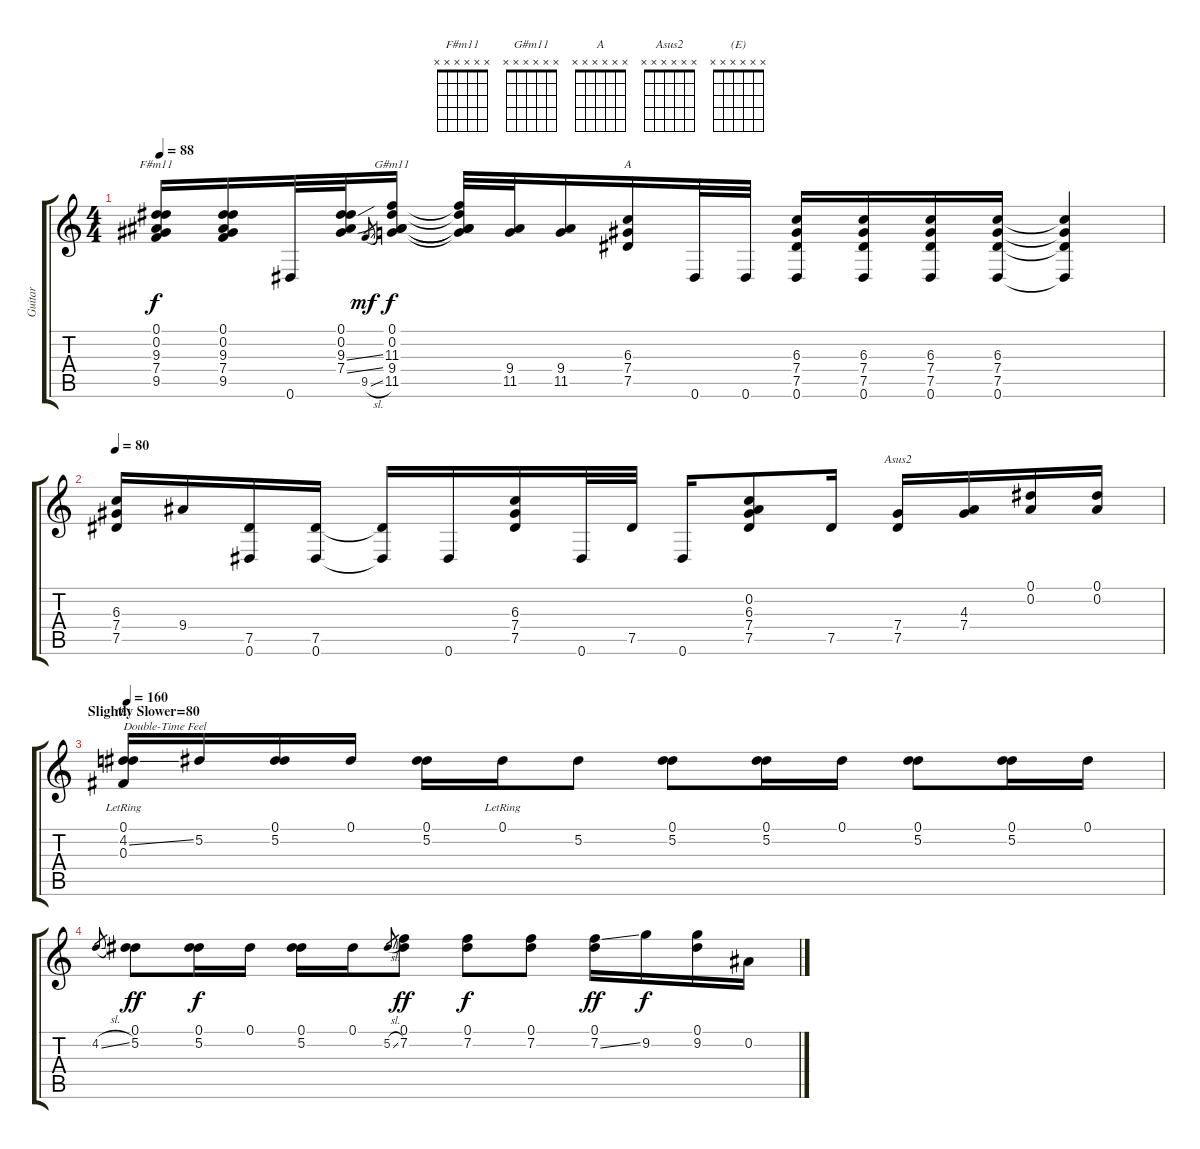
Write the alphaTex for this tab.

\track ("Guitar" "Guitar") {instrument overdrivenguitar}
\staff {score tabs}
\tuning (Eb4 Bb3 Gb3 Db3 Ab2 Eb2) {hide}
\chord ("F#m11" x x x x x x) {firstfret 0}
\chord ("G#m11" x x x x x x) {firstfret 0}
\chord ("A" x x x x x x) {firstfret 0}
\chord ("Asus2" x x x x x x) {firstfret 0}
\chord ("(E)" x x x x x x) {firstfret 0}
\ts (4 4)
\tempo 88
\clef g2
\ks c
(0.1 0.2 9.3 7.4 9.5).16{ch "F#m11" dy f} (0.1 0.2 9.3 7.4 9.5).16 0.6.32 (0.1 0.2 9.3{ss} 7.4{ss}).32 9.5{sl}.8{gr dy mf} (0.1 0.2 11.3 9.4 11.5).16{ch "G#m11" dy f} (0.1{t} 0.2{t} 11.3{t} 9.4{t} 11.5{t}).32 (9.4 11.5).32 (9.4 11.5).16 (6.3 7.4 7.5).16{ch "A"} 0.6.32 0.6.32 (6.3 7.4 7.5 0.6).16 (6.3 7.4 7.5 0.6).16 (6.3 7.4 7.5 0.6).16 (6.3 7.4 7.5 0.6).16 (6.3{t} 7.4{t} 7.5{t} 0.6{t}).4 |
\tempo 80
(6.3 7.4 7.5).16 9.4.16 (7.5 0.6).16 (7.5 0.6).16 (7.5{t} 0.6{t}).16 0.6.16 (6.3 7.4 7.5).16 0.6.32 7.5.32 0.6.16 (0.2 6.3 7.4 7.5).8 7.5.16 (7.4 7.5).16{ch "Asus2"} (4.3 7.4).16 (0.1 0.2).16 (0.1 0.2).16 |
\section ("" "Slightly Slower=80")
\tempo 160
(0.1{lr} 4.2{ss} 0.3).16{ch "(E)" txt "Double-Time Feel"} 5.2.16 (0.1 5.2).16 0.1.16 (0.1 5.2).16 0.1{lr}.16 5.2.8 (0.1 5.2).8 (0.1 5.2).16 0.1.16 (0.1 5.2).8 (0.1 5.2).16 0.1.16 |
4.2{sl}.8{gr} (0.1 5.2).8{dy ff} (0.1 5.2).16{dy f} 0.1.16 (0.1 5.2).16 0.1.16 5.2{sl}.8{gr} (0.1 7.2).8{dy ff} (0.1 7.2).8{dy f} (0.1 7.2).8 (0.1 7.2{ss}).16{dy ff} 9.2.16{dy f} (0.1 9.2).16 0.2.16
